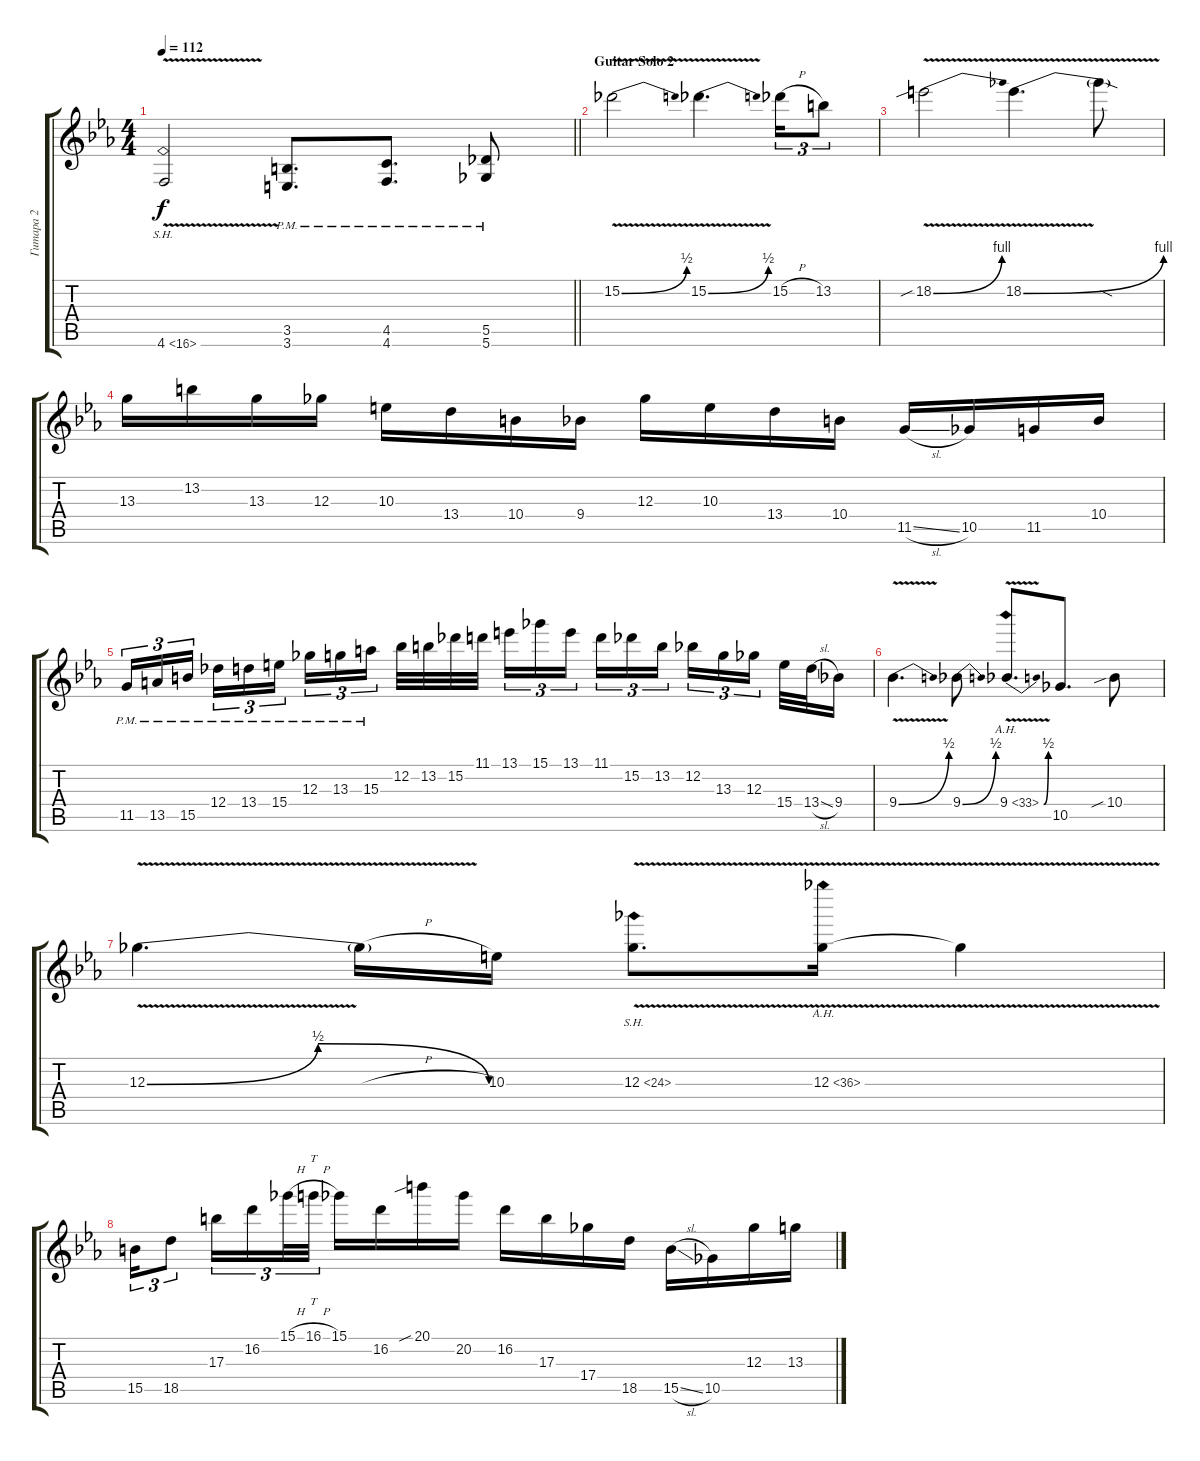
\track ("Гитара 2" "Гитара 2") {instrument distortionguitar}
\staff {score tabs}
\tuning (Eb4 Bb3 Gb3 Db3 Ab2 Db2) {hide}
\ts (4 4)
\tempo 112
\clef g2
\barLineRight lightlight
\ks cminor
4.6{sh 12 v}.2{dy f} (3.5{pm} 3.6{pm}).8{d} (4.5{pm} 4.6{pm}).8{d} (5.5{pm} 5.6{pm}).8 |
\section ("" "Guitar Solo 2")
15.2{be (bend 0 0 60 2) v}.2{volume 10} 15.2{be (bend 0 0 60 2) v}.4{d} 15.2{h}.16{tu (3 2)} 13.2.8{tu (3 2)} |
18.2{be (bend 0 0 60 4) v sib}.2 18.2{be (bend 0 0 60 4) v}.4{d} 18.2{sod t}.8 |
13.3.16 13.2.16 13.3.16 12.3.16 10.3.16 13.4.16 10.4.16 9.4.16 12.3.16 10.3.16 13.4.16 10.4.16 11.5{sl}.16 10.5.16 11.5.16 10.4.16 |
11.5{pm}.16{tu (3 2)} 13.5{pm}.16{tu (3 2)} 15.5{pm}.16{tu (3 2) beam splitsecondary} 12.4{pm}.16{tu (3 2)} 13.4{pm}.16{tu (3 2)} 15.4{pm}.16{tu (3 2)} 12.3{pm}.16{tu (3 2)} 13.3{pm}.16{tu (3 2)} 15.3{pm}.16{tu (3 2) beam splitsecondary} 12.2.32 13.2.32 15.2.32 11.1.32 13.1.16{tu (3 2)} 15.1.16{tu (3 2)} 13.1.16{tu (3 2) beam splitsecondary} 11.1.16{tu (3 2)} 15.2.16{tu (3 2)} 13.2.16{tu (3 2)} 12.2.16{tu (3 2)} 13.3.16{tu (3 2)} 12.3.16{tu (3 2) beam splitsecondary} 15.4.32 13.4{sl}.32 9.4.16 |
9.4{be (bend 0 0 60 2) v}.4{d} 9.4{be (bend 0 0 60 2)}.8 9.4{be (bend 0 0 60 2) ah 24 v}.8{d} 10.5.8{d} 10.4{sib}.8 |
12.3{be (bendrelease 0 0 20 2 47 2 60 0) v}.4{d} 12.3{h t}.16 10.3.16 12.3{sh 12 v}.8{d} 12.3{ah 24 v}.16 12.3{t}.4 |
15.5.16{tu (3 2)} 18.5.8{tu (3 2)} 17.3.16{tu (3 2)} 16.2.16{tu (3 2)} 15.1{h}.32{tu (3 2)} 16.1{h}.32{tt tu (3 2)} 15.1.16 16.2.16 20.1{sib}.16 20.2.16 16.2.16 17.3.16 17.4.16 18.5.16 15.5{sl}.16 10.5.16 12.3.16 13.3.16
